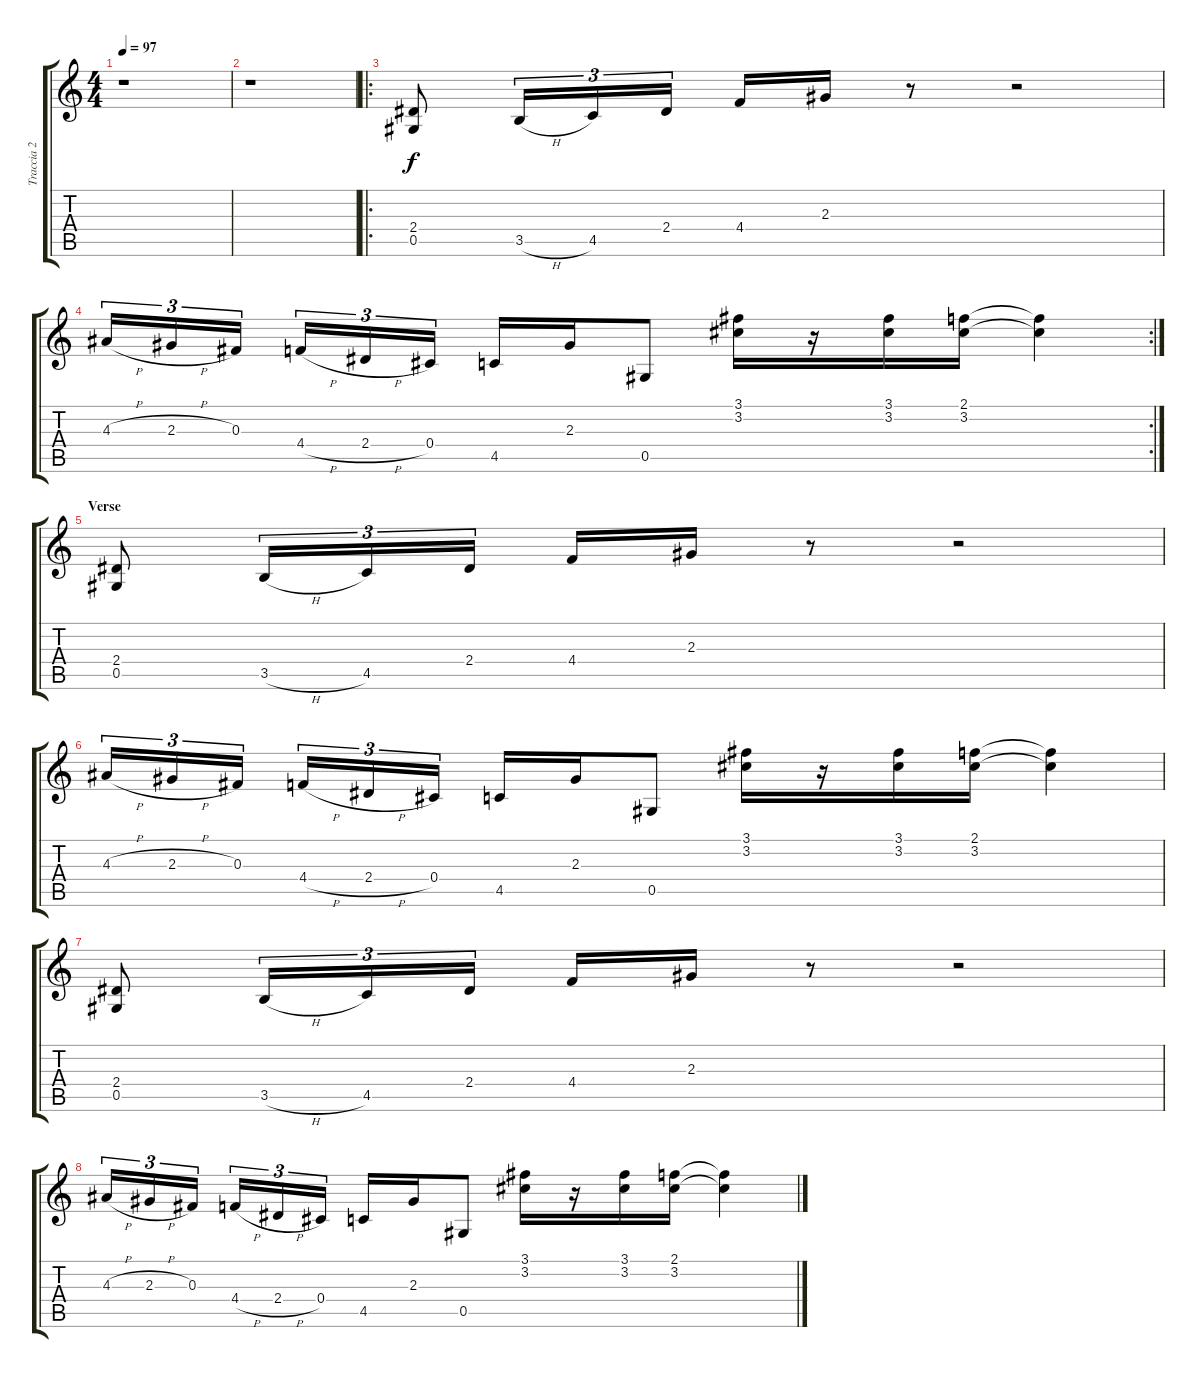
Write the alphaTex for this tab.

\track ("Traccia 2" "Traccia 2") {instrument overdrivenguitar}
\staff {score tabs}
\tuning (Eb4 Bb3 Gb3 Db3 Ab2 Eb2) {hide}
\ts (4 4)
\tempo 97
\clef g2
\ks c
r.1{dy f instrument overdrivenguitar} |
r.1{balance 3} |
\ro
(2.4 0.5).8 3.5{h}.16{tu (3 2)} 4.5.16{tu (3 2)} 2.4.16{tu (3 2)} 4.4.16 2.3.16 r.8 r.2 |
\rc 2
4.3{h}.16{tu (3 2)} 2.3{h}.16{tu (3 2)} 0.3.16{tu (3 2)} 4.4{h}.16{tu (3 2)} 2.4{h}.16{tu (3 2)} 0.4.16{tu (3 2)} 4.5.16 2.3.16 0.5.8 (3.1 3.2).16 r.16 (3.1 3.2).16 (2.1 3.2).16 (2.1{t} 3.2{t}).4 |
\section ("" "Verse")
(2.4 0.5).8 3.5{h}.16{tu (3 2)} 4.5.16{tu (3 2)} 2.4.16{tu (3 2)} 4.4.16 2.3.16 r.8 r.2 |
4.3{h}.16{tu (3 2)} 2.3{h}.16{tu (3 2)} 0.3.16{tu (3 2)} 4.4{h}.16{tu (3 2)} 2.4{h}.16{tu (3 2)} 0.4.16{tu (3 2)} 4.5.16 2.3.16 0.5.8 (3.1 3.2).16 r.16 (3.1 3.2).16 (2.1 3.2).16 (2.1{t} 3.2{t}).4 |
(2.4 0.5).8 3.5{h}.16{tu (3 2)} 4.5.16{tu (3 2)} 2.4.16{tu (3 2)} 4.4.16 2.3.16 r.8 r.2 |
4.3{h}.16{tu (3 2)} 2.3{h}.16{tu (3 2)} 0.3.16{tu (3 2)} 4.4{h}.16{tu (3 2)} 2.4{h}.16{tu (3 2)} 0.4.16{tu (3 2)} 4.5.16 2.3.16 0.5.8 (3.1 3.2).16 r.16 (3.1 3.2).16 (2.1 3.2).16 (2.1{t} 3.2{t}).4
